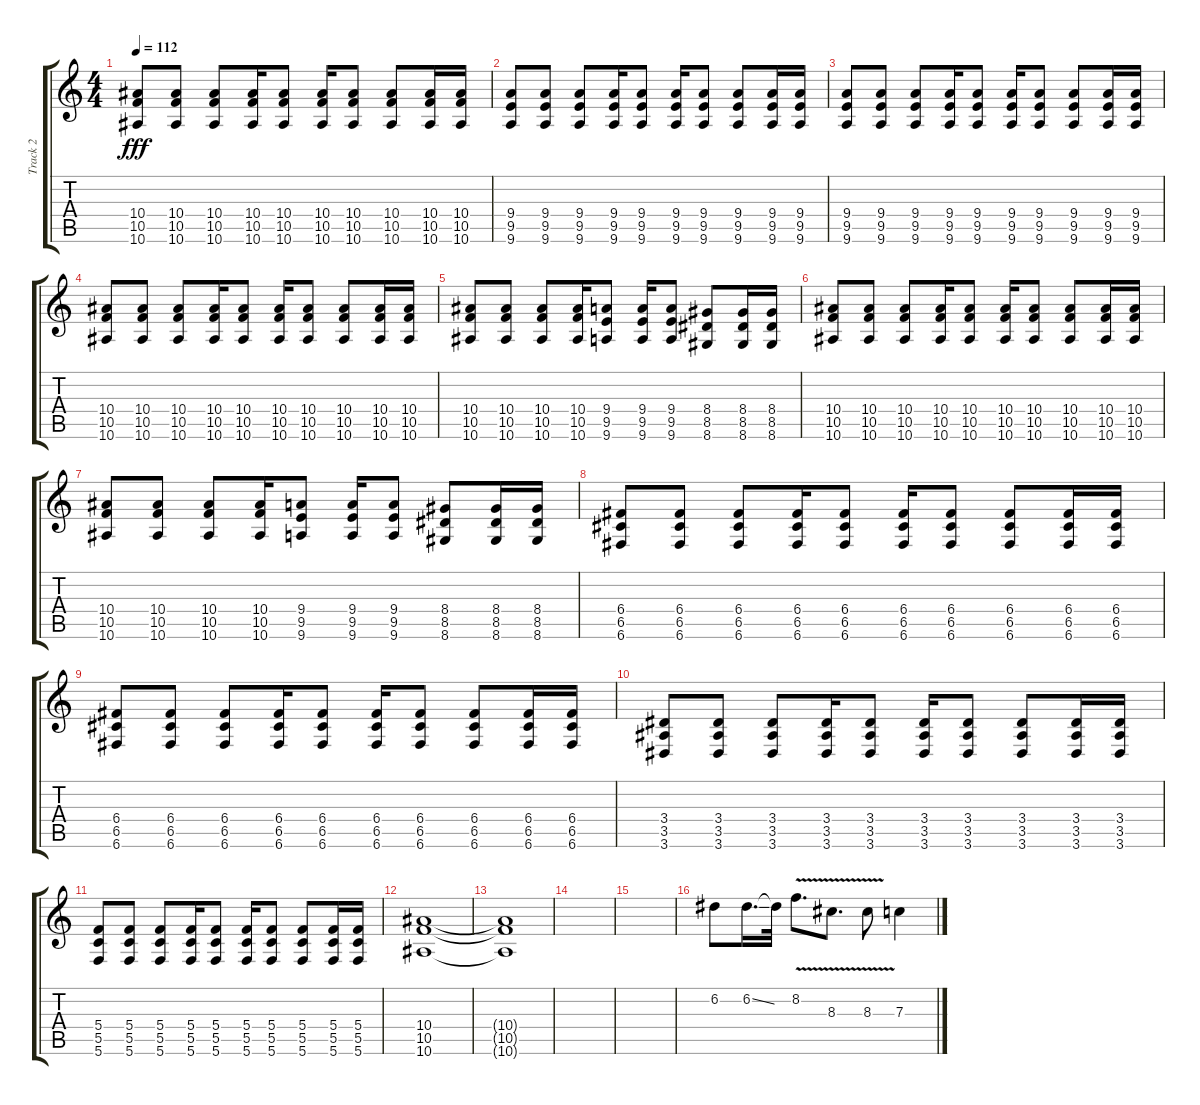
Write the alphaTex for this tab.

\track ("Track 2" "Track 2") {instrument electricguitarjazz}
\staff {score tabs}
\tuning (D4 A3 F3 C3 G2 C2) {hide}
\ts (4 4)
\tempo 112
\clef g2
\ks c
(10.4 10.5 10.6).8{dy fff} (10.4 10.5 10.6).8 (10.4 10.5 10.6).8 (10.4 10.5 10.6).16 (10.4 10.5 10.6).8 (10.4 10.5 10.6).16 (10.4 10.5 10.6).8 (10.4 10.5 10.6).8 (10.4 10.5 10.6).16 (10.4 10.5 10.6).16 |
(9.4 9.5 9.6).8 (9.4 9.5 9.6).8 (9.4 9.5 9.6).8 (9.4 9.5 9.6).16 (9.4 9.5 9.6).8 (9.4 9.5 9.6).16 (9.4 9.5 9.6).8 (9.4 9.5 9.6).8 (9.4 9.5 9.6).16 (9.4 9.5 9.6).16 |
(9.4 9.5 9.6).8 (9.4 9.5 9.6).8 (9.4 9.5 9.6).8 (9.4 9.5 9.6).16 (9.4 9.5 9.6).8 (9.4 9.5 9.6).16 (9.4 9.5 9.6).8 (9.4 9.5 9.6).8 (9.4 9.5 9.6).16 (9.4 9.5 9.6).16 |
(10.4 10.5 10.6).8{volume 11} (10.4 10.5 10.6).8 (10.4 10.5 10.6).8 (10.4 10.5 10.6).16 (10.4 10.5 10.6).8 (10.4 10.5 10.6).16 (10.4 10.5 10.6).8 (10.4 10.5 10.6).8 (10.4 10.5 10.6).16 (10.4 10.5 10.6).16 |
(10.4 10.5 10.6).8 (10.4 10.5 10.6).8 (10.4 10.5 10.6).8 (10.4 10.5 10.6).16 (9.4 9.5 9.6).8 (9.4 9.5 9.6).16 (9.4 9.5 9.6).8 (8.4 8.5 8.6).8 (8.4 8.5 8.6).16 (8.4 8.5 8.6).16 |
(10.4 10.5 10.6).8 (10.4 10.5 10.6).8 (10.4 10.5 10.6).8 (10.4 10.5 10.6).16 (10.4 10.5 10.6).8 (10.4 10.5 10.6).16 (10.4 10.5 10.6).8 (10.4 10.5 10.6).8 (10.4 10.5 10.6).16 (10.4 10.5 10.6).16 |
(10.4 10.5 10.6).8 (10.4 10.5 10.6).8 (10.4 10.5 10.6).8 (10.4 10.5 10.6).16 (9.4 9.5 9.6).8 (9.4 9.5 9.6).16 (9.4 9.5 9.6).8 (8.4 8.5 8.6).8 (8.4 8.5 8.6).16 (8.4 8.5 8.6).16 |
(6.4 6.5 6.6).8 (6.4 6.5 6.6).8 (6.4 6.5 6.6).8 (6.4 6.5 6.6).16 (6.4 6.5 6.6).8 (6.4 6.5 6.6).16 (6.4 6.5 6.6).8 (6.4 6.5 6.6).8 (6.4 6.5 6.6).16 (6.4 6.5 6.6).16 |
(6.4 6.5 6.6).8 (6.4 6.5 6.6).8 (6.4 6.5 6.6).8 (6.4 6.5 6.6).16 (6.4 6.5 6.6).8 (6.4 6.5 6.6).16 (6.4 6.5 6.6).8 (6.4 6.5 6.6).8 (6.4 6.5 6.6).16 (6.4 6.5 6.6).16 |
(3.4 3.5 3.6).8 (3.4 3.5 3.6).8 (3.4 3.5 3.6).8 (3.4 3.5 3.6).16 (3.4 3.5 3.6).8 (3.4 3.5 3.6).16 (3.4 3.5 3.6).8 (3.4 3.5 3.6).8 (3.4 3.5 3.6).16 (3.4 3.5 3.6).16 |
(5.4 5.5 5.6).8 (5.4 5.5 5.6).8 (5.4 5.5 5.6).8 (5.4 5.5 5.6).16 (5.4 5.5 5.6).8 (5.4 5.5 5.6).16 (5.4 5.5 5.6).8 (5.4 5.5 5.6).8 (5.4 5.5 5.6).16 (5.4 5.5 5.6).16 |
(10.4 10.5 10.6).1 |
(10.4{t} 10.5{t} 10.6{t}).1 |
|
|
6.2.8{volume 15 instrument electricguitarclean} 6.2{ss}.16{d} 6.2{t}.32 8.2{v}.8{d} 8.3{v}.8{d} 8.3{v}.8 7.3.4
